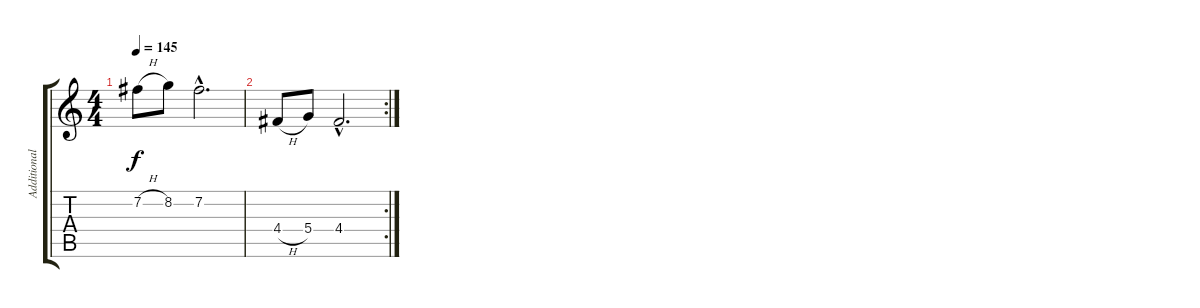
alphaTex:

\track ("Additional Guitar" "Additional") {instrument distortionguitar}
\staff {score tabs}
\tuning (E4 B3 G3 D3 A2 E2) {hide}
\ts (4 4)
\tempo 145
\clef g2
\ks c
7.2{h}.8{dy f} 8.2.8 7.2{hac}.2{d} |
\rc 2
4.4{h}.8 5.4.8 4.4{hac}.2{d}
